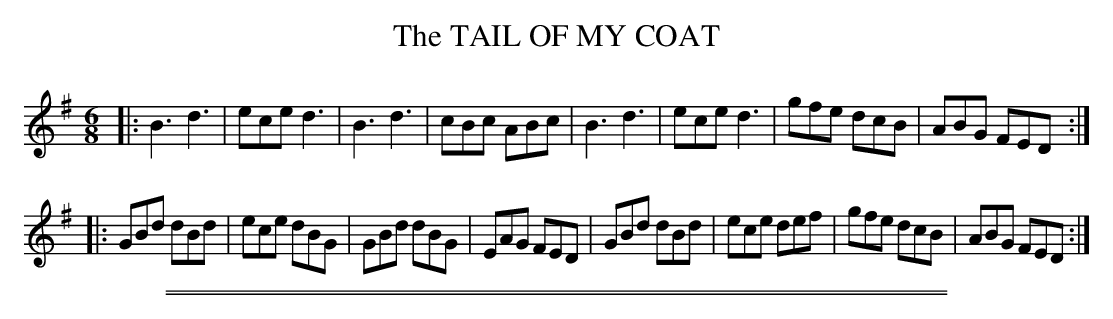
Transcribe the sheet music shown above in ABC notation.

X:1
T: The TAIL OF MY COAT
M: 6/8
L: 1/8
K: G
|:\
B3 d3 | ece d3 | B3 d3 | cBc ABc |\
B3 d3 | ece d3 | gfe dcB | ABG FED :|
|:\
GBd dBd | ece dBG | GBd dBG | EAG FED |\
GBd dBd | ece def | gfe dcB | ABG FED :|
